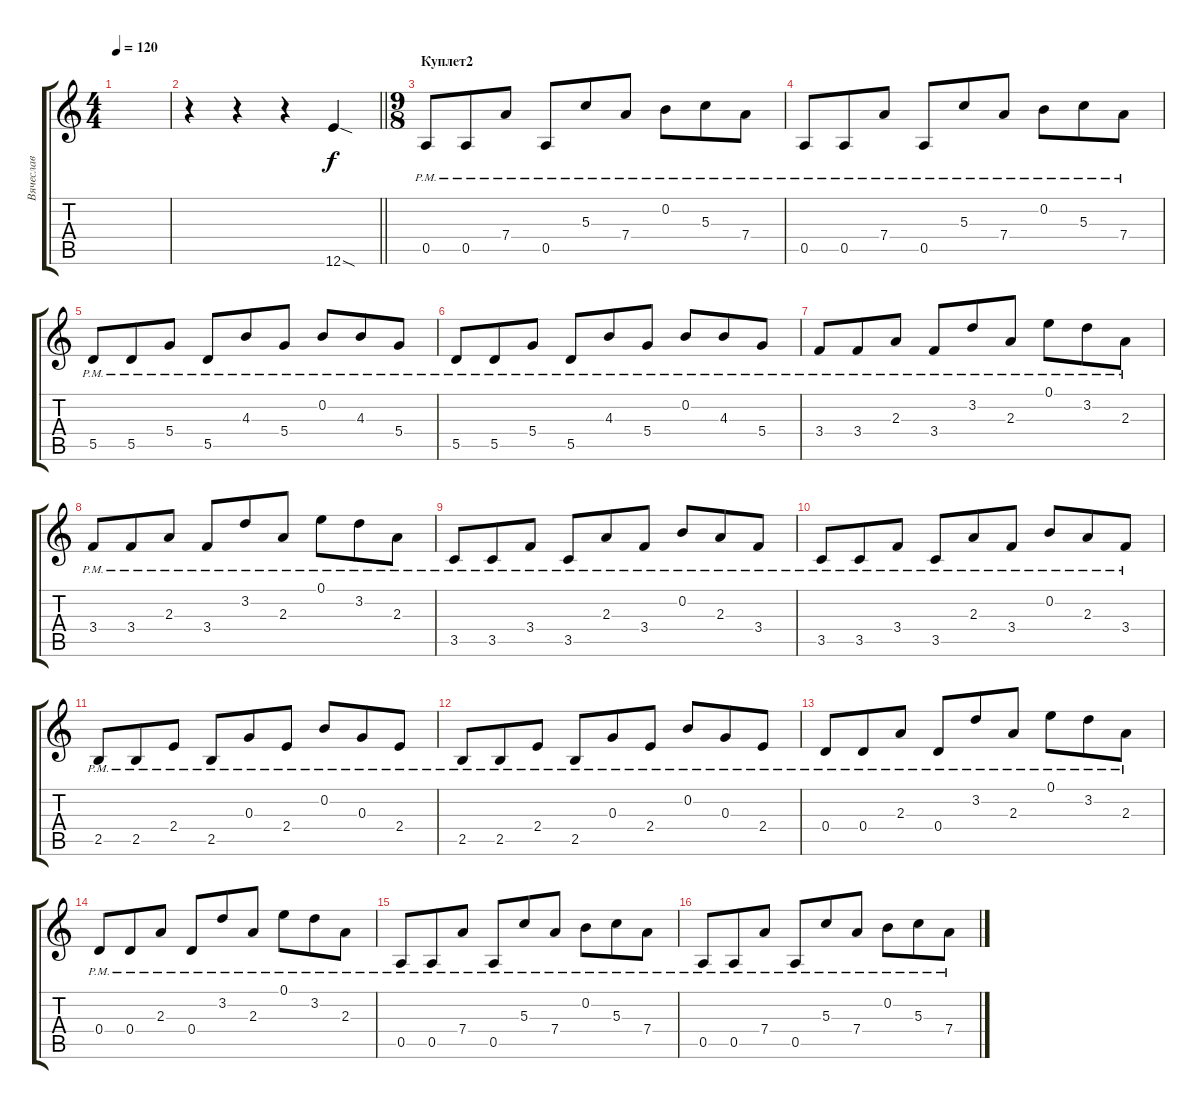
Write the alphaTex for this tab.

\track ("Вячеслав" "Вячеслав") {instrument distortionguitar}
\staff {score tabs}
\tuning (E4 B3 G3 D3 A2 E2) {hide}
\ts (4 4)
\tempo 120
\clef g2
\ks c
|
\barLineRight lightlight
r.4 r.4 r.4 12.6{sod}.4 |
\ts (9 8)
\section ("" "Куплет2")
0.5{pm}.8 0.5{pm}.8 7.4{pm}.8 0.5{pm}.8 5.3{pm}.8 7.4{pm}.8 0.2{pm}.8 5.3{pm}.8 7.4{pm}.8 |
0.5{pm}.8 0.5{pm}.8 7.4{pm}.8 0.5{pm}.8 5.3{pm}.8 7.4{pm}.8 0.2{pm}.8 5.3{pm}.8 7.4{pm}.8 |
5.5{pm}.8 5.5{pm}.8 5.4{pm}.8 5.5{pm}.8 4.3{pm}.8 5.4{pm}.8 0.2{pm}.8 4.3{pm}.8 5.4{pm}.8 |
5.5{pm}.8 5.5{pm}.8 5.4{pm}.8 5.5{pm}.8 4.3{pm}.8 5.4{pm}.8 0.2{pm}.8 4.3{pm}.8 5.4{pm}.8 |
3.4{pm}.8 3.4{pm}.8 2.3{pm}.8 3.4{pm}.8 3.2{pm}.8 2.3{pm}.8 0.1{pm}.8 3.2{pm}.8 2.3{pm}.8 |
3.4{pm}.8 3.4{pm}.8 2.3{pm}.8 3.4{pm}.8 3.2{pm}.8 2.3{pm}.8 0.1{pm}.8 3.2{pm}.8 2.3{pm}.8 |
3.5{pm}.8 3.5{pm}.8 3.4{pm}.8 3.5{pm}.8 2.3{pm}.8 3.4{pm}.8 0.2{pm}.8 2.3{pm}.8 3.4{pm}.8 |
3.5{pm}.8 3.5{pm}.8 3.4{pm}.8 3.5{pm}.8 2.3{pm}.8 3.4{pm}.8 0.2{pm}.8 2.3{pm}.8 3.4{pm}.8 |
2.5{pm}.8 2.5{pm}.8 2.4{pm}.8 2.5{pm}.8 0.3{pm}.8 2.4{pm}.8 0.2{pm}.8 0.3{pm}.8 2.4{pm}.8 |
2.5{pm}.8 2.5{pm}.8 2.4{pm}.8 2.5{pm}.8 0.3{pm}.8 2.4{pm}.8 0.2{pm}.8 0.3{pm}.8 2.4{pm}.8 |
0.4{pm}.8 0.4{pm}.8 2.3{pm}.8 0.4{pm}.8 3.2{pm}.8 2.3{pm}.8 0.1{pm}.8 3.2{pm}.8 2.3{pm}.8 |
0.4{pm}.8 0.4{pm}.8 2.3{pm}.8 0.4{pm}.8 3.2{pm}.8 2.3{pm}.8 0.1{pm}.8 3.2{pm}.8 2.3{pm}.8 |
0.5{pm}.8 0.5{pm}.8 7.4{pm}.8 0.5{pm}.8 5.3{pm}.8 7.4{pm}.8 0.2{pm}.8 5.3{pm}.8 7.4{pm}.8 |
0.5{pm}.8 0.5{pm}.8 7.4{pm}.8 0.5{pm}.8 5.3{pm}.8 7.4{pm}.8 0.2{pm}.8 5.3{pm}.8 7.4{pm}.8
